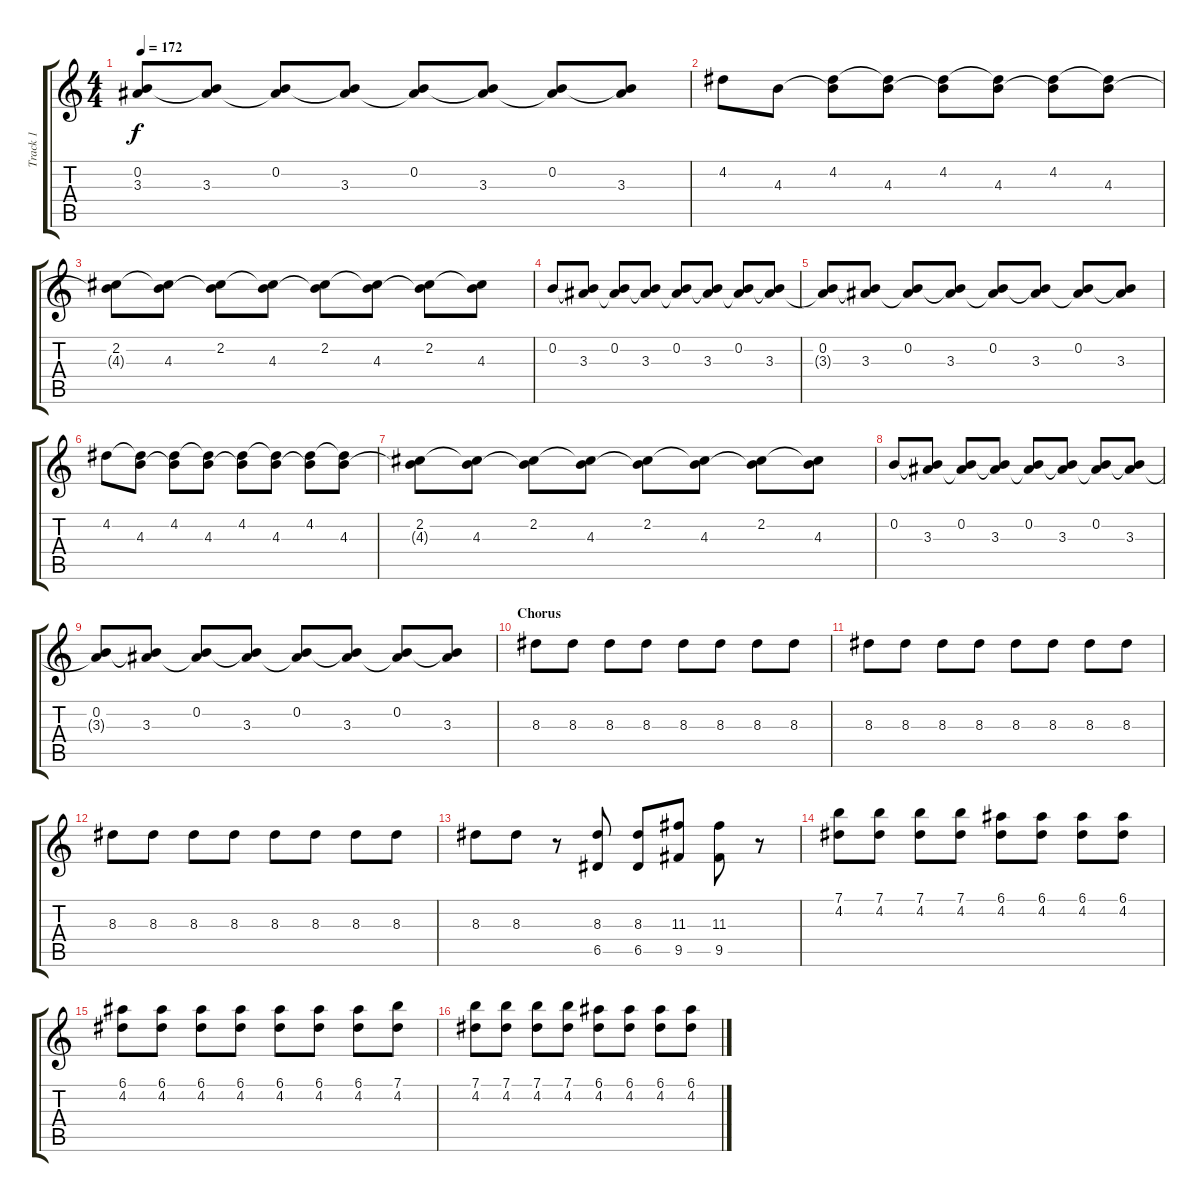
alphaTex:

\track ("Track 1" "Track 1") {instrument distortionguitar}
\staff {score tabs}
\tuning (E4 B3 G3 D3 A2 E2) {hide}
\ts (4 4)
\tempo 172
\clef g2
\ks c
(0.2 3.3{t}).8{dy f} (0.2{t} 3.3).8 (0.2 3.3{t}).8 (0.2{t} 3.3).8 (0.2 3.3{t}).8 (0.2{t} 3.3).8 (0.2 3.3{t}).8 (0.2{t} 3.3).8 |
4.2.8 4.3.8 (4.2 4.3{t}).8 (4.2{t} 4.3).8 (4.2 4.3{t}).8 (4.2{t} 4.3).8 (4.2 4.3{t}).8 (4.2{t} 4.3).8 |
(2.2 4.3{t}).8 (2.2{t} 4.3).8 (2.2 4.3{t}).8 (2.2{t} 4.3).8 (2.2 4.3{t}).8 (2.2{t} 4.3).8 (2.2 4.3{t}).8 (2.2{t} 4.3).8 |
0.2.8 (0.2{t} 3.3).8 (0.2 3.3{t}).8 (0.2{t} 3.3).8 (0.2 3.3{t}).8 (0.2{t} 3.3).8 (0.2 3.3{t}).8 (0.2{t} 3.3).8 |
(0.2 3.3{t}).8 (0.2{t} 3.3).8 (0.2 3.3{t}).8 (0.2{t} 3.3).8 (0.2 3.3{t}).8 (0.2{t} 3.3).8 (0.2 3.3{t}).8 (0.2{t} 3.3).8 |
4.2.8 (4.2{t} 4.3).8 (4.2 4.3{t}).8 (4.2{t} 4.3).8 (4.2 4.3{t}).8 (4.2{t} 4.3).8 (4.2 4.3{t}).8 (4.2{t} 4.3).8 |
(2.2 4.3{t}).8 (2.2{t} 4.3).8 (2.2 4.3{t}).8 (2.2{t} 4.3).8 (2.2 4.3{t}).8 (2.2{t} 4.3).8 (2.2 4.3{t}).8 (2.2{t} 4.3).8 |
0.2.8 (0.2{t} 3.3).8 (0.2 3.3{t}).8 (0.2{t} 3.3).8 (0.2 3.3{t}).8 (0.2{t} 3.3).8 (0.2 3.3{t}).8 (0.2{t} 3.3).8 |
(0.2 3.3{t}).8 (0.2{t} 3.3).8 (0.2 3.3{t}).8 (0.2{t} 3.3).8 (0.2 3.3{t}).8 (0.2{t} 3.3).8 (0.2 3.3{t}).8 (0.2{t} 3.3).8 |
\section ("" "Chorus")
8.3.8 8.3.8 8.3.8 8.3.8 8.3.8 8.3.8 8.3.8 8.3.8 |
8.3.8 8.3.8 8.3.8 8.3.8 8.3.8 8.3.8 8.3.8 8.3.8 |
8.3.8 8.3.8 8.3.8 8.3.8 8.3.8 8.3.8 8.3.8 8.3.8 |
8.3.8 8.3.8 r.8 (8.3 6.5).8 (8.3 6.5).8 (11.3 9.5).8 (11.3 9.5).8 r.8 |
(7.1 4.2).8 (7.1 4.2).8 (7.1 4.2).8 (7.1 4.2).8 (6.1 4.2).8 (6.1 4.2).8 (6.1 4.2).8 (6.1 4.2).8 |
(6.1 4.2).8 (6.1 4.2).8 (6.1 4.2).8 (6.1 4.2).8 (6.1 4.2).8 (6.1 4.2).8 (6.1 4.2).8 (7.1 4.2).8 |
(7.1 4.2).8 (7.1 4.2).8 (7.1 4.2).8 (7.1 4.2).8 (6.1 4.2).8 (6.1 4.2).8 (6.1 4.2).8 (6.1 4.2).8
